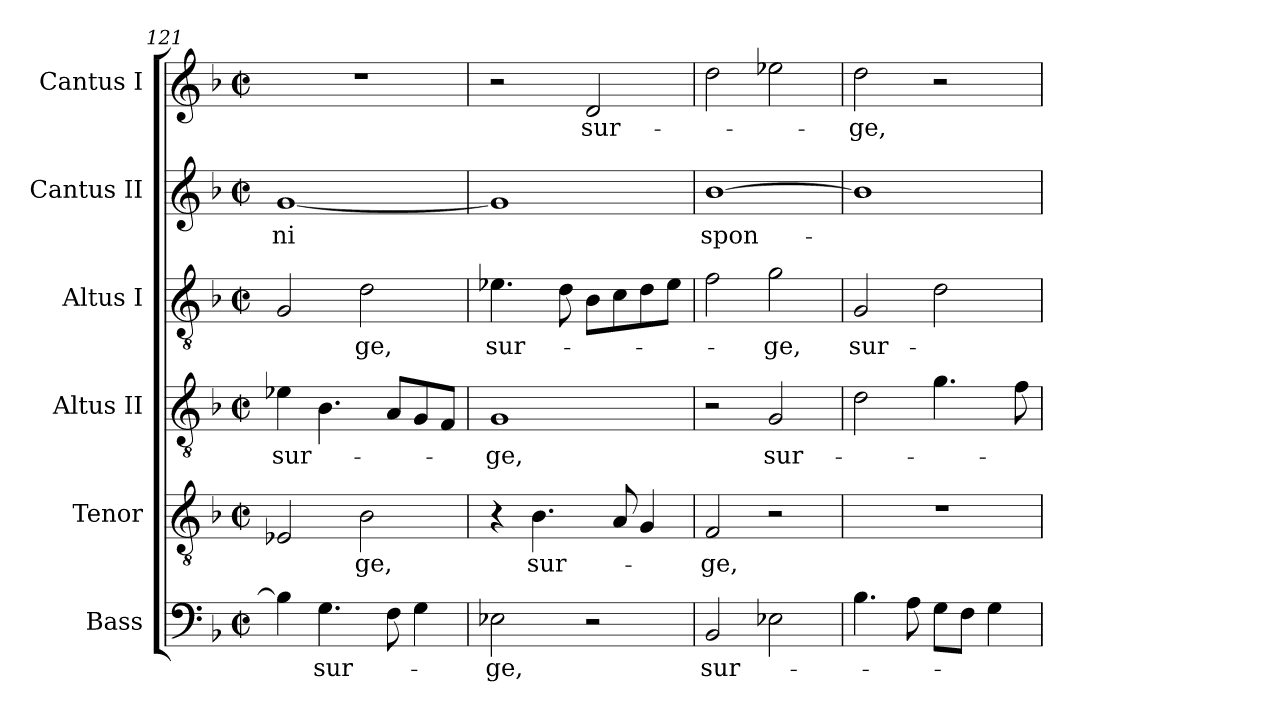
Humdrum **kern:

**kern	**text	**kern	**text	**kern	**text	**kern	**text	**kern	**text	**kern	**text
*part6	*part6	*part5	*part5	*part4	*part4	*part3	*part3	*part2	*part2	*part1	*part1
*staff6	*staff6	*staff5	*staff5	*staff4	*staff4	*staff3	*staff3	*staff2	*staff2	*staff1	*staff1
*I"Bass	*	*I"Tenor	*	*I"Altus II	*	*I"Altus I	*	*I"Cantus II	*	*I"Cantus I	*
*I'B.	*	*I'T.	*	*I'A. II	*	*I'A. I	*	*	*	*	*
*clefF4	*	*clefGv2	*	*clefGv2	*	*clefGv2	*	*clefG2	*	*clefG2	*
*	*	*ITrd7c12	*	*	*	*	*	*	*	*	*
*k[b-]	*	*k[b-]	*	*k[b-]	*	*k[b-]	*	*k[b-]	*	*k[b-]	*
*F:	*	*F:	*	*F:	*	*F:	*	*F:	*	*F:	*
*M2/2	*	*M2/2	*	*M2/2	*	*M2/2	*	*M2/2	*	*M2/2	*
*met(c|)	*	*met(c|)	*	*met(c|)	*	*met(c|)	*	*met(c|)	*	*met(c|)	*
=121	=121	=121	=121	=121	=121	=121	=121	=121	=121	=121	=121
!	!	!	!	!	!LO:LY:b:color=#000000	!	!	!	!	!	!
!	!	!	!	!	!	!	!	!	!LO:LY:b:color=#000000	!	!
4B-i\]	.	2EE-Xi/	.	4e-Xi\	sur-	2Gi/	.	[<1gi	-ni	1r	.
!	!LO:LY:b:color=#000000	!	!	!	!	!	!	!	!	!	!
4.Gi\	sur-	.	.	4.B-i\	.	.	.	.	.	.	.
!	!	!	!LO:LY:b:color=#000000	!	!	!	!	!	!	!	!
!	!	!	!	!	!	!	!LO:LY:b:color=#000000	!	!	!	!
.	.	2BB-i\	-ge,	.	.	2di\	-ge,	.	.	.	.
8Fi\	.	.	.	8Ai/L	.	.	.	.	.	.	.
4Gi\	.	.	.	8Gi/	.	.	.	.	.	.	.
.	.	.	.	8Fi/J	.	.	.	.	.	.	.
=122	=122	=122	=122	=122	=122	=122	=122	=122	=122	=122	=122
!	!LO:LY:b:color=#000000	!	!	!	!	!	!	!	!	!	!
!	!	!	!	!	!LO:LY:b:color=#000000	!	!	!	!	!	!
!	!	!	!	!	!	!	!LO:LY:b:color=#000000	!	!	!	!
2E-Xi\	-ge,	4r	.	1Gi	-ge,	4.e-Xi\	sur-	1gi]	.	2r	.
!	!	!	!LO:LY:b:color=#000000	!	!	!	!	!	!	!	!
.	.	4.BB-i\	sur-	.	.	.	.	.	.	.	.
.	.	.	.	.	.	8di\	.	.	.	.	.
!	!	!	!	!	!	!	!	!	!	!	!LO:LY:b:color=#000000
2r	.	.	.	.	.	8B-i\L	.	.	.	2di/	sur-
.	.	8AAi/	.	.	.	8ci\	.	.	.	.	.
.	.	4GGi/	.	.	.	8di\	.	.	.	.	.
.	.	.	.	.	.	8e-i\J	.	.	.	.	.
=123	=123	=123	=123	=123	=123	=123	=123	=123	=123	=123	=123
!	!LO:LY:b:color=#000000	!	!	!	!	!	!	!	!	!	!
!	!	!	!LO:LY:b:color=#000000	!	!	!	!	!	!	!	!
!	!	!	!	!	!	!	!	!	!LO:LY:b:color=#000000	!	!
2BB-i/	sur-	2FFi/	-ge,	2r	.	2fi\	.	[>1b-i	spon-	2ddi\	.
!	!	!	!	!	!LO:LY:b:color=#000000	!	!	!	!	!	!
!	!	!	!	!	!	!	!LO:LY:b:color=#000000	!	!	!	!
2E-Xi\	.	2r	.	2Gi/	sur-	2gi\	-ge,	.	.	2ee-Xi\	.
=124	=124	=124	=124	=124	=124	=124	=124	=124	=124	=124	=124
!	!	!	!	!	!	!	!LO:LY:b:color=#000000	!	!	!	!
!	!	!	!	!	!	!	!	!	!	!	!LO:LY:b:color=#000000
4.B-i\	.	1r	.	2di\	.	2Gi/	sur-	1b-i]	.	2ddi\	-ge,
8Ai\	.	.	.	.	.	.	.	.	.	.	.
8Gi\L	.	.	.	4.gi\	.	2di\	.	.	.	2r	.
8Fi\J	.	.	.	.	.	.	.	.	.	.	.
4Gi\	.	.	.	.	.	.	.	.	.	.	.
.	.	.	.	8fi\	.	.	.	.	.	.	.
=	=	=	=	=	=	=	=	=	=	=	=
*-	*-	*-	*-	*-	*-	*-	*-	*-	*-	*-	*-
